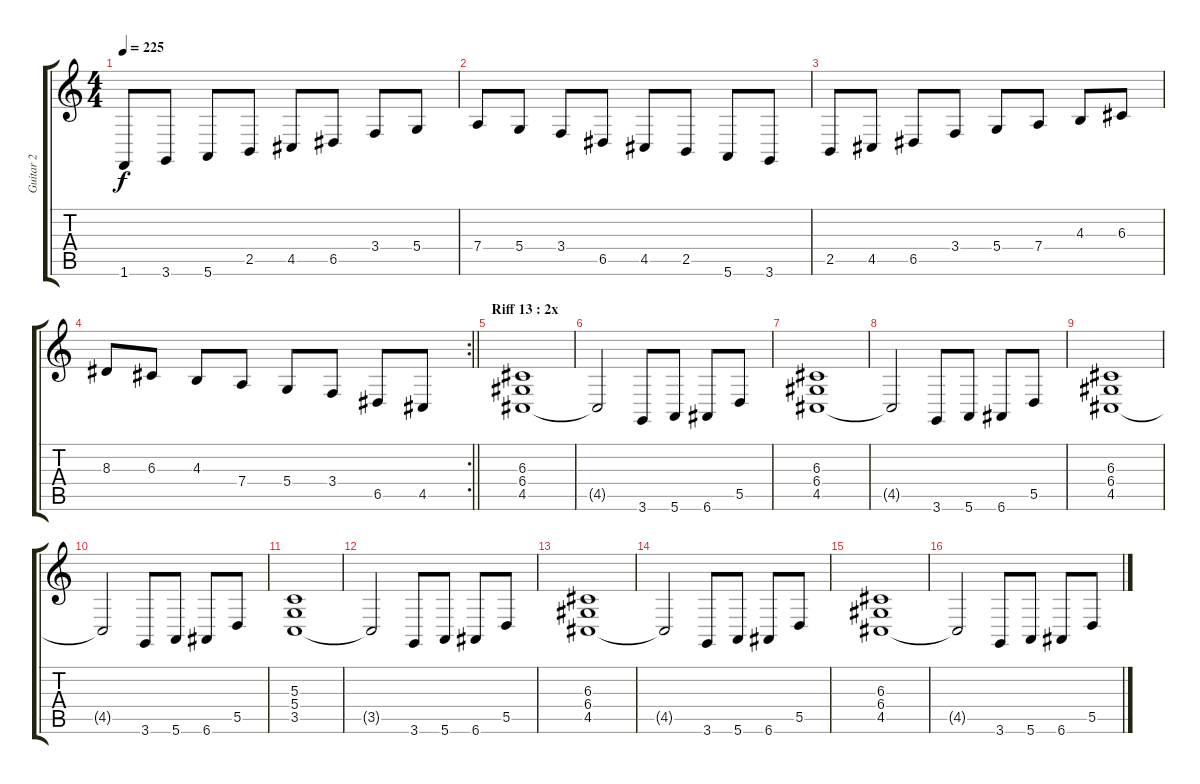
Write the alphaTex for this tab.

\track ("Guitar 2" "Guitar 2") {instrument electricgrandpiano}
\staff {score tabs}
\tuning (E4 B3 G3 D3 A2 E2) {hide}
\ts (4 4)
\tempo 225
\clef g2
\ks c
1.6.8{dy f} 3.6.8 5.6.8 2.5.8 4.5.8 6.5.8 3.4.8 5.4.8 |
7.4.8 5.4.8 3.4.8 6.5.8 4.5.8 2.5.8 5.6.8 3.6.8 |
2.5.8 4.5.8 6.5.8 3.4.8 5.4.8 7.4.8 4.3.8 6.3.8 |
\rc 2
\barLineRight lightlight
8.3.8 6.3.8 4.3.8 7.4.8 5.4.8 3.4.8 6.5.8 4.5.8 |
\section ("" "Riff 13 : 2x")
(6.3 6.4 4.5).1 |
4.5{t}.2 3.6.8 5.6.8 6.6.8 5.5.8 |
(6.3 6.4 4.5).1 |
4.5{t}.2 3.6.8 5.6.8 6.6.8 5.5.8 |
(6.3 6.4 4.5).1 |
4.5{t}.2 3.6.8 5.6.8 6.6.8 5.5.8 |
(5.3 5.4 3.5).1 |
3.5{t}.2 3.6.8 5.6.8 6.6.8 5.5.8 |
(6.3 6.4 4.5).1 |
4.5{t}.2 3.6.8 5.6.8 6.6.8 5.5.8 |
(6.3 6.4 4.5).1 |
4.5{t}.2 3.6.8 5.6.8 6.6.8 5.5.8
